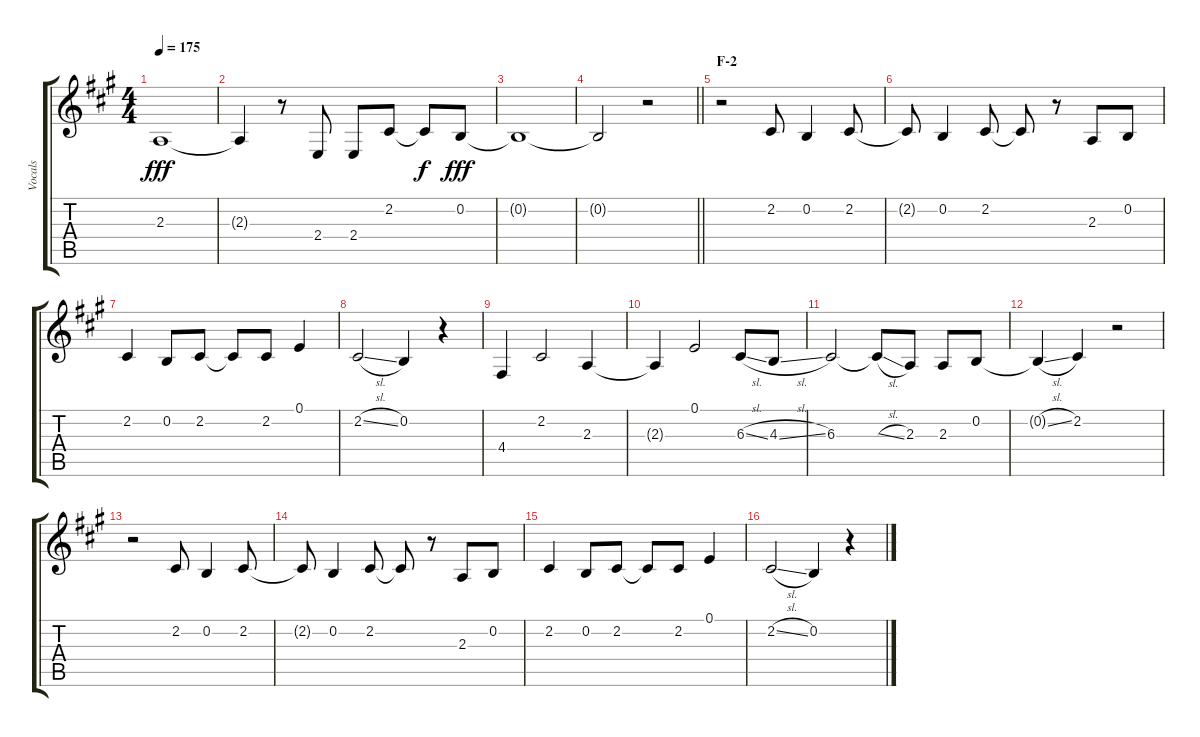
\track ("Vocals" "Vocals") {instrument voiceoohs}
\staff {score tabs}
\tuning (E4 B3 G3 D3 A2 E2) {hide}
\ts (4 4)
\tempo 175
\clef g2
\ks a
2.3{t}.1{dy fff} |
2.3{t}.4 r.8 2.4.8 2.4.8 2.2.8 2.2{t}.8{dy f} 0.2.8{dy fff} |
0.2{t}.1 |
\barLineRight lightlight
0.2{t}.2 r.2 |
\section ("" "F-2")
r.2 2.2.8 0.2.4 2.2.8 |
2.2{t}.8 0.2.4 2.2.8 2.2{t}.8 r.8 2.3.8 0.2.8 |
2.2.4 0.2.8 2.2.8 2.2{t}.8 2.2.8 0.1.4 |
2.2{sl}.2 0.2.4 r.4 |
4.4.4 2.2.2 2.3.4 |
2.3{t}.4 0.1.2 6.3{sl}.8 4.3{sl}.8 |
6.3.2 6.3{sl t}.8 2.3.8 2.3.8 0.2.8 |
0.2{sl t}.4 2.2.4 r.2 |
r.2 2.2.8 0.2.4 2.2.8 |
2.2{t}.8 0.2.4 2.2.8 2.2{t}.8 r.8 2.3.8 0.2.8 |
2.2.4 0.2.8 2.2.8 2.2{t}.8 2.2.8 0.1.4 |
2.2{sl}.2 0.2.4 r.4
